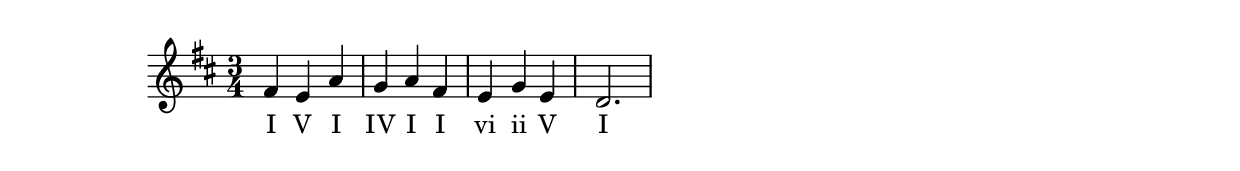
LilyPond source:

\version "2.10.33"

\relative c' { \time 3/4 \key d \major
fis e a g a fis e g e d2.
}
\addlyrics { I V I IV I I vi ii V I }
